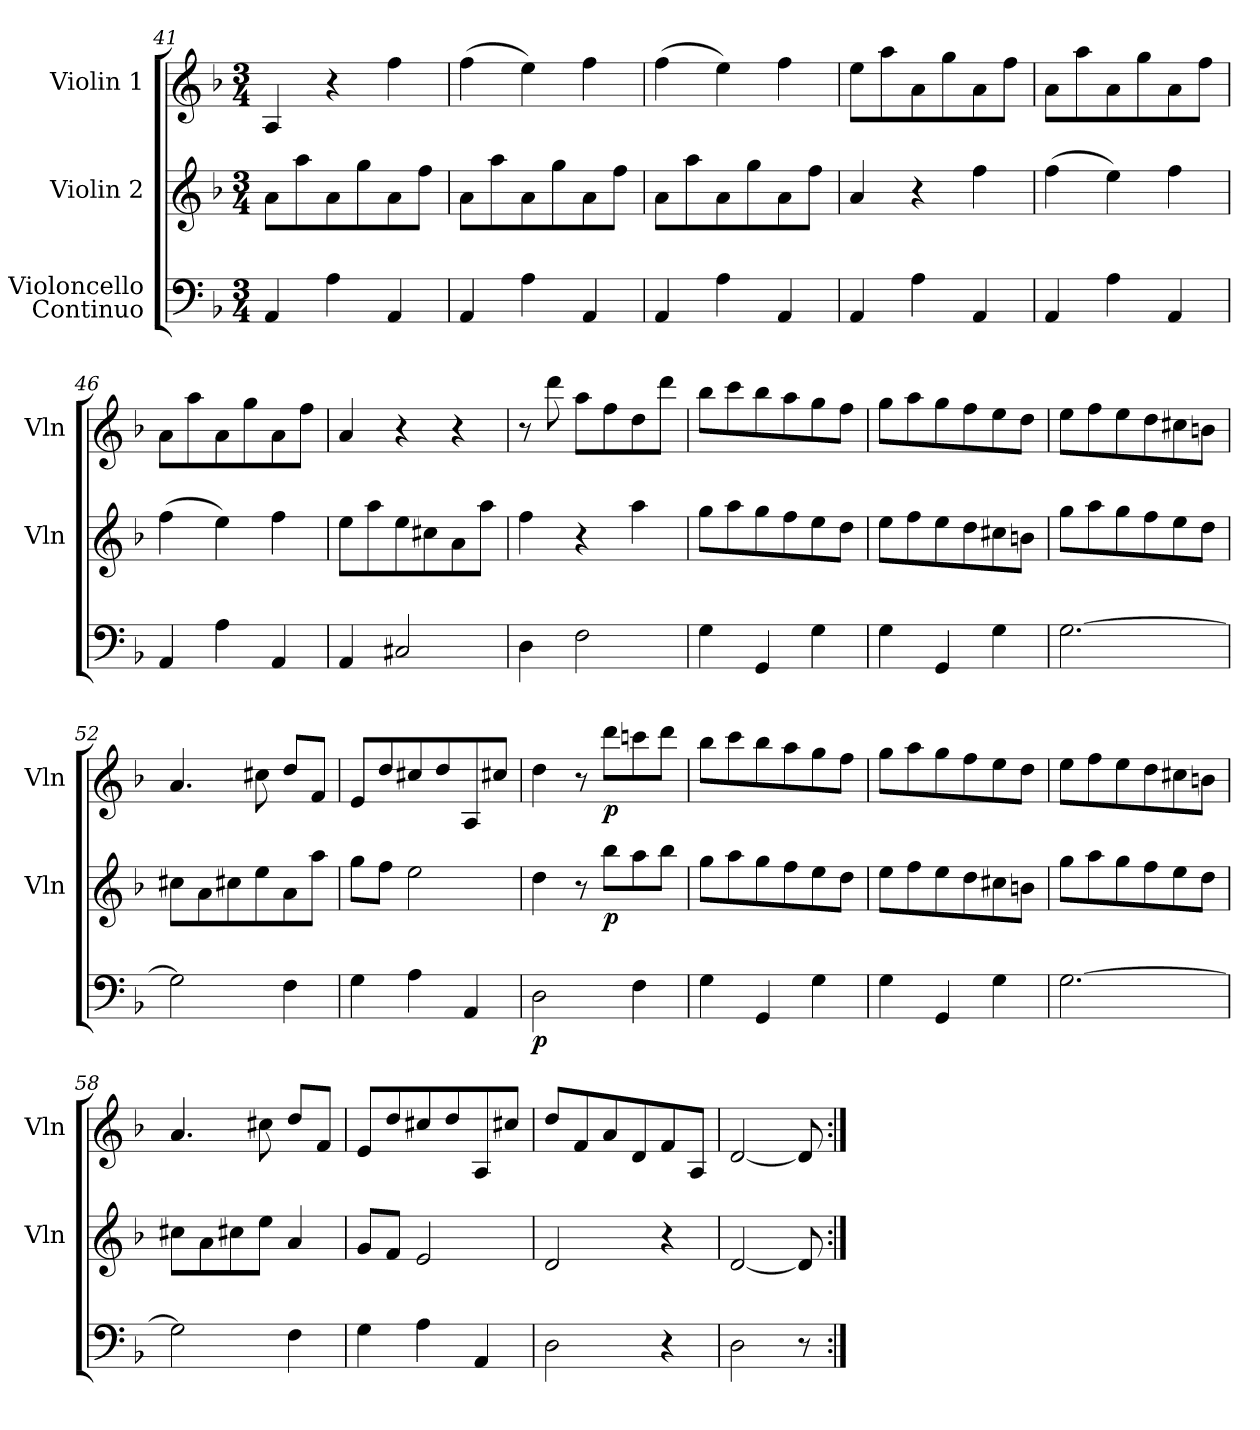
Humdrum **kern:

**kern	**dynam	**kern	**dynam	**kern	**dynam
*part3	*part3	*part2	*part2	*part1	*part1
*staff3	*staff3	*staff2	*staff2	*staff1	*staff1
*I"Violoncello\nContinuo	*	*I"Violin 2	*	*I"Violin 1	*
*	*	*I'Vln	*	*I'Vln	*
*clefF4	*	*clefG2	*	*clefG2	*
*k[b-]	*	*k[b-]	*	*k[b-]	*
*d:	*	*d:	*	*d:	*
*M3/4	*	*M3/4	*	*M3/4	*
=41	=41	=41	=41	=41	=41
4AA/	.	8a\L	.	4A/	.
.	.	8aa\	.	.	.
4A\	.	8a\	.	4r	.
.	.	8gg\	.	.	.
4AA/	.	8a\	.	4ff\	.
.	.	8ff\J	.	.	.
=42	=42	=42	=42	=42	=42
4AA/	.	8a\L	.	(4ff\	.
.	.	8aa\	.	.	.
4A\	.	8a\	.	4ee\)	.
.	.	8gg\	.	.	.
4AA/	.	8a\	.	4ff\	.
.	.	8ff\J	.	.	.
=43	=43	=43	=43	=43	=43
4AA/	.	8a\L	.	(4ff\	.
.	.	8aa\	.	.	.
4A\	.	8a\	.	4ee\)	.
.	.	8gg\	.	.	.
4AA/	.	8a\	.	4ff\	.
.	.	8ff\J	.	.	.
=44	=44	=44	=44	=44	=44
4AA/	.	4a/	.	8ee\L	.
.	.	.	.	8aa\	.
4A\	.	4r	.	8a\	.
.	.	.	.	8gg\	.
4AA/	.	4ff\	.	8a\	.
.	.	.	.	8ff\J	.
=45	=45	=45	=45	=45	=45
4AA/	.	(4ff\	.	8a\L	.
.	.	.	.	8aa\	.
4A\	.	4ee\)	.	8a\	.
.	.	.	.	8gg\	.
4AA/	.	4ff\	.	8a\	.
.	.	.	.	8ff\J	.
=46	=46	=46	=46	=46	=46
4AA/	.	(4ff\	.	8a\L	.
.	.	.	.	8aa\	.
4A\	.	4ee\)	.	8a\	.
.	.	.	.	8gg\	.
4AA/	.	4ff\	.	8a\	.
.	.	.	.	8ff\J	.
=47	=47	=47	=47	=47	=47
4AA/	.	8ee\L	.	4a/	.
.	.	8aa\	.	.	.
2C#X/	.	8ee\	.	4r	.
.	.	8cc#X\	.	.	.
.	.	8a\	.	4r	.
.	.	8aa\J	.	.	.
=49	=49	=49	=49	=49	=49
4D\	.	4ff\	.	8r	.
.	.	.	.	8ddd\	.
2F\	.	4r	.	8aa\L	.
.	.	.	.	8ff\	.
.	.	4aa\	.	8dd\	.
.	.	.	.	8ddd\J	.
=49	=49	=49	=49	=49	=49
4G\	.	8gg\L	.	8bb-\L	.
.	.	8aa\	.	8ccc\	.
4GG/	.	8gg\	.	8bb-\	.
.	.	8ff\	.	8aa\	.
4G\	.	8ee\	.	8gg\	.
.	.	8dd\J	.	8ff\J	.
=50	=50	=50	=50	=50	=50
4G\	.	8ee\L	.	8gg\L	.
.	.	8ff\	.	8aa\	.
4GG/	.	8ee\	.	8gg\	.
.	.	8dd\	.	8ff\	.
4G\	.	8cc#X\	.	8ee\	.
.	.	8bn\J	.	8dd\J	.
=51	=51	=51	=51	=51	=51
[2.G\	.	8gg\L	.	8ee\L	.
.	.	8aa\	.	8ff\	.
.	.	8gg\	.	8ee\	.
.	.	8ff\	.	8dd\	.
.	.	8ee\	.	8cc#X\	.
.	.	8dd\J	.	8bn\J	.
=52	=52	=52	=52	=52	=52
2G\]	.	8cc#X\L	.	4.a/	.
.	.	8a\	.	.	.
.	.	8cc#X\	.	.	.
.	.	8ee\	.	8cc#X\	.
4F\	.	8a\	.	8dd/L	.
.	.	8aa\J	.	8f/J	.
=53	=53	=53	=53	=53	=53
4G\	.	8gg\L	.	8e/L	.
.	.	8ff\J	.	8dd/	.
4A\	.	2ee\	.	8cc#X/	.
.	.	.	.	8dd/	.
4AA/	.	.	.	8A/	.
.	.	.	.	8cc#X/J	.
=54	=54	=54	=54	=54	=54
2D\	p	4dd\	.	4dd\	.
.	.	8r	.	8r	.
.	.	8bb-\L	p	8ddd\L	p
4F\	.	8aa\	.	8cccn\	.
.	.	8bb-\J	.	8ddd\J	.
=55	=55	=55	=55	=55	=55
4G\	.	8gg\L	.	8bb-\L	.
.	.	8aa\	.	8ccc\	.
4GG/	.	8gg\	.	8bb-\	.
.	.	8ff\	.	8aa\	.
4G\	.	8ee\	.	8gg\	.
.	.	8dd\J	.	8ff\J	.
=56	=56	=56	=56	=56	=56
4G\	.	8ee\L	.	8gg\L	.
.	.	8ff\	.	8aa\	.
4GG/	.	8ee\	.	8gg\	.
.	.	8dd\	.	8ff\	.
4G\	.	8cc#X\	.	8ee\	.
.	.	8bn\J	.	8dd\J	.
=57	=57	=57	=57	=57	=57
[2.G\	.	8gg\L	.	8ee\L	.
.	.	8aa\	.	8ff\	.
.	.	8gg\	.	8ee\	.
.	.	8ff\	.	8dd\	.
.	.	8ee\	.	8cc#X\	.
.	.	8dd\J	.	8bn\J	.
=58	=58	=58	=58	=58	=58
2G\]	.	8cc#X\L	.	4.a/	.
.	.	8a\	.	.	.
.	.	8cc#X\	.	.	.
.	.	8ee\J	.	8cc#X\	.
4F\	.	4a/	.	8dd/L	.
.	.	.	.	8f/J	.
=59	=59	=59	=59	=59	=59
4G\	.	8g/L	.	8e/L	.
.	.	8f/J	.	8dd/	.
4A\	.	2e/	.	8cc#X/	.
.	.	.	.	8dd/	.
4AA/	.	.	.	8A/	.
.	.	.	.	8cc#X/J	.
=60	=60	=60	=60	=60	=60
2D\	.	2d/	.	8dd/L	.
.	.	.	.	8f/	.
.	.	.	.	8a/	.
.	.	.	.	8d/	.
4r	.	4r	.	8f/	.
.	.	.	.	8A/J	.
=61	=61	=61	=61	=61	=61
2D\	.	[2d/	.	[2d/	.
8r	.	8d/]	.	8d/]	.
=:|!	=:|!	=:|!	=:|!	=:|!	=:|!
*-	*-	*-	*-	*-	*-
